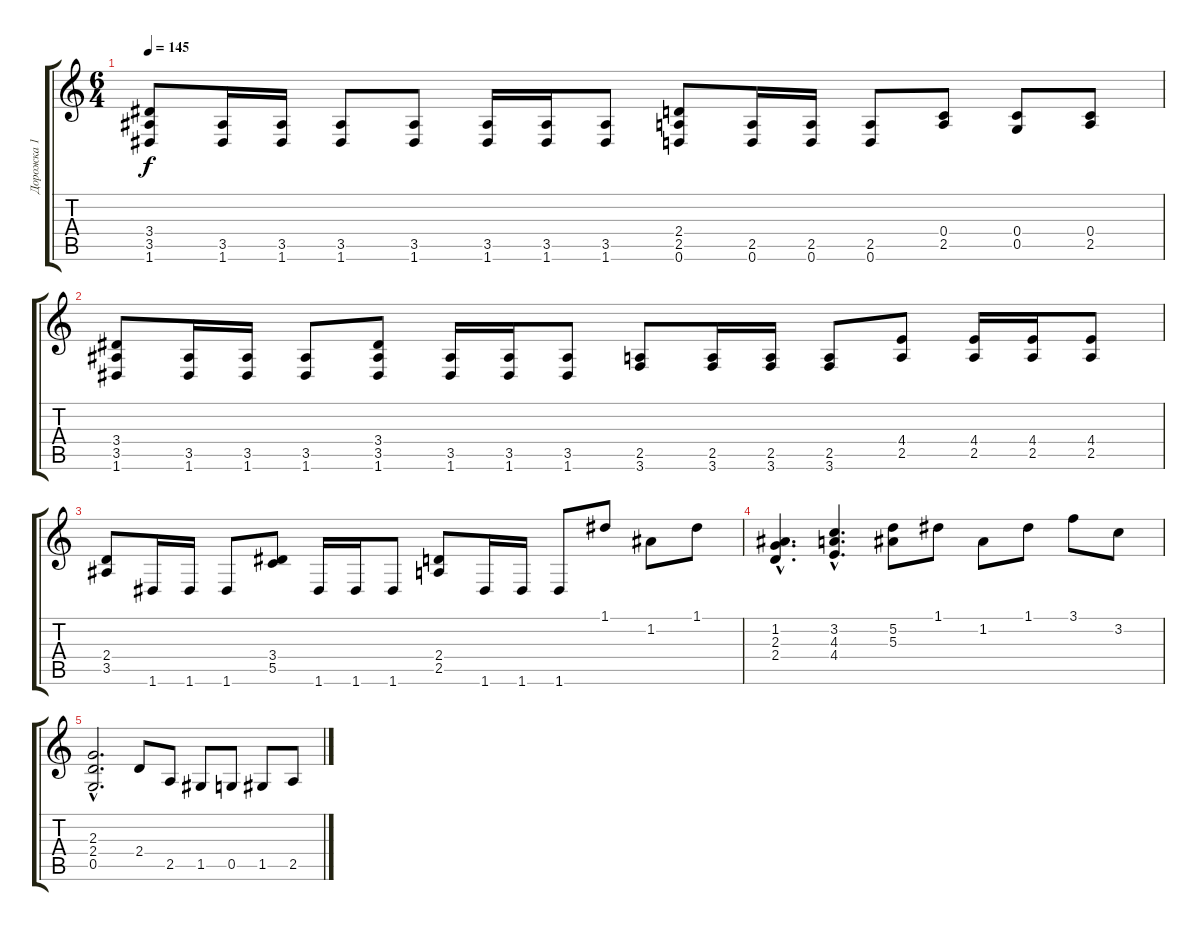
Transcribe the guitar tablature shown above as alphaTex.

\track ("Дорожка 1" "Дорожка 1") {instrument distortionguitar}
\staff {score tabs}
\tuning (D4 A3 F3 C3 G2 D2) {hide}
\ts (6 4)
\tempo 145
\clef g2
\ks c
(3.4 3.5 1.6).8{dy f} (3.5 1.6).16 (3.5 1.6).16 (3.5 1.6).8 (3.5 1.6).8 (3.5 1.6).16 (3.5 1.6).16 (3.5 1.6).8 (2.4 2.5 0.6).8 (2.5 0.6).16 (2.5 0.6).16 (2.5 0.6).8 (0.4 2.5).8 (0.4 0.5).8 (0.4 2.5).8 |
(3.4 3.5 1.6).8 (3.5 1.6).16 (3.5 1.6).16 (3.5 1.6).8 (3.4 3.5 1.6).8 (3.5 1.6).16 (3.5 1.6).16 (3.5 1.6).8 (2.5 3.6).8 (2.5 3.6).16 (2.5 3.6).16 (2.5 3.6).8 (4.4 2.5).8 (4.4 2.5).16 (4.4 2.5).16 (4.4 2.5).8 |
(2.4 3.5).8 1.6.16 1.6.16 1.6.8 (3.4 5.5).8 1.6.16 1.6.16 1.6.8 (2.4 2.5).8 1.6.16 1.6.16 1.6.8 1.1.8 1.2.8 1.1.8 |
(1.2{hac} 2.3{hac} 2.4{hac}).4{d} (3.2{hac} 4.3{hac} 4.4{hac}).4{d} (5.2 5.3).8 1.1.8 1.2.8 1.1.8 3.1.8 3.2.8 |
(2.3{hac} 2.4{hac} 0.5{hac}).2{d} 2.4.8 2.5.8 1.5.8 0.5.8 1.5.8 2.5.8
